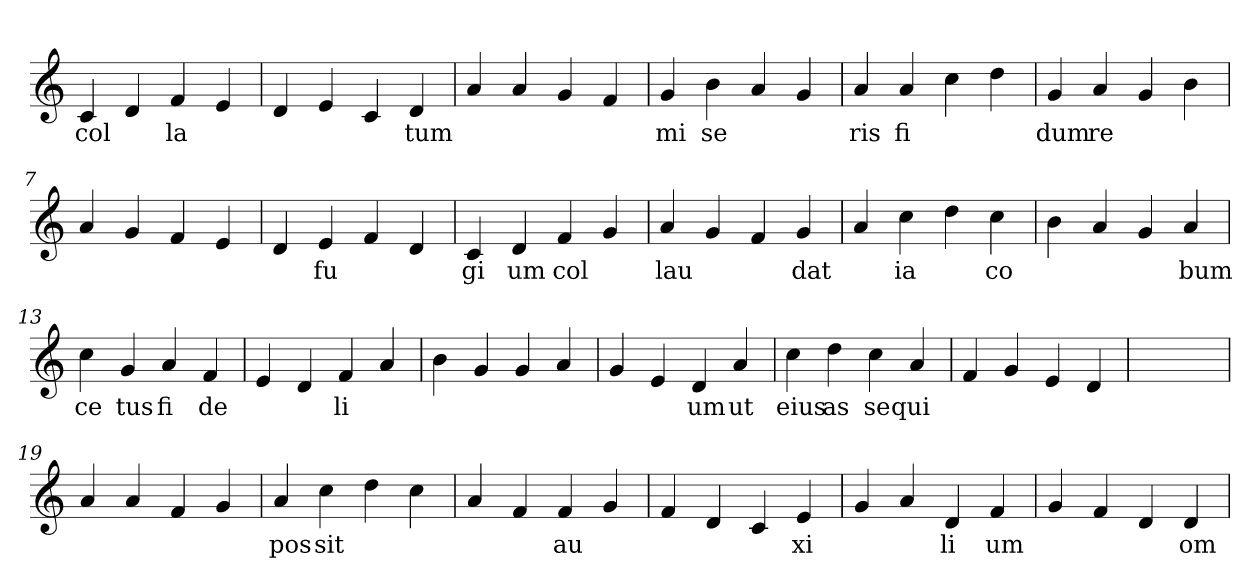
**kern	**text
*part1	*part1
*staff1	*staff1
*clefG2	*
=1	=1
4c	col
4d	.
4f	la
4e	.
=2	=2
4d	.
4e	.
4c	.
4d	tum
=3	=3
4a	.
4a	.
4g	.
4f	.
=4	=4
4g	mi
4b	se
4a	.
4g	.
=5	=5
4a	ris
4a	fi
4cc	.
4dd	.
=6	=6
4g	dum
4a	re
4g	.
4b	.
=7	=7
4a	.
4g	.
4f	.
4e	.
=8	=8
4d	.
4e	fu
4f	.
4d	.
=9	=9
4c	gi
4d	um
4f	col
4g	.
=10	=10
4a	lau
4g	.
4f	.
4g	dat
=11	=11
4a	.
4cc	ia
4dd	.
4cc	co
=12	=12
4b	.
4a	.
4g	.
4a	bum
=13	=13
4cc	ce
4g	tus
4a	fi
4f	de
=14	=14
4e	.
4d	.
4f	li
4a	.
=15	=15
4b	.
4g	.
4g	.
4a	.
=16	=16
4g	.
4e	.
4d	um
4a	ut
=17	=17
4cc	eius
4dd	as
4cc	se
4a	qui
=18	=18
4f	.
4g	.
4e	.
4d	.
=19	=19
1ryy	.
=19	=19
4a	.
4a	.
4f	.
4g	.
=20	=20
4a	pos
4cc	sit
4dd	.
4cc	.
=21	=21
4a	.
4f	.
4f	au
4g	.
=22	=22
4f	.
4d	.
4c	.
4e	xi
=23	=23
4g	.
4a	.
4d	li
4f	um
=24	=24
4g	.
4f	.
4d	.
4d	om
=	=
*-	*-
